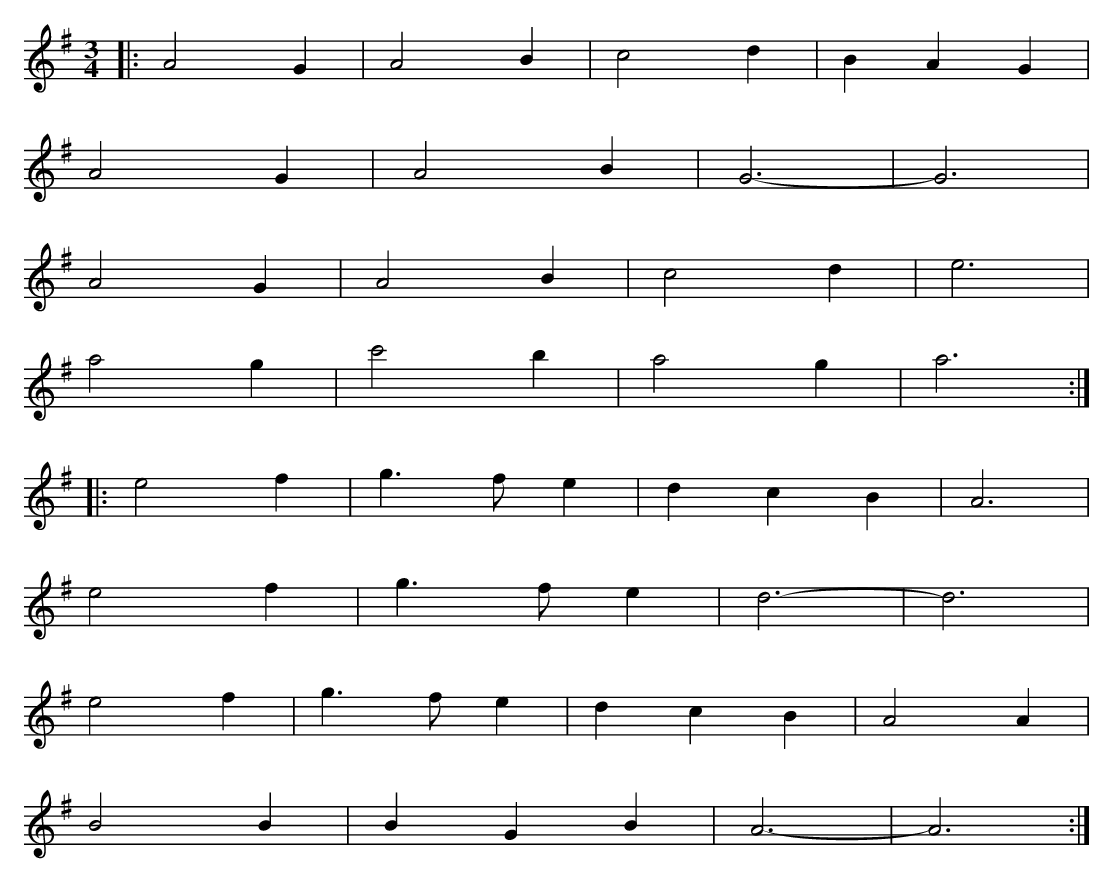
X:1
M:3/4
K:Ador
|:A4 G2|A4 B2|c4 d2|B2 A2 G2|
A4 G2|A4 B2|G6-|G6|
A4 G2|A4 B2|c4 d2|e6|
a4 g2|c'4 b2|a4 g2|a6:|
|:e4 f2|g3 f e2|d2 c2 B2|A6|
e4 f2|g3 f e2|d6-|d6|
e4 f2|g3 f e2|d2 c2 B2|A4 A2|
B4 B2|B2 G2 B2|A6-|A6:|
